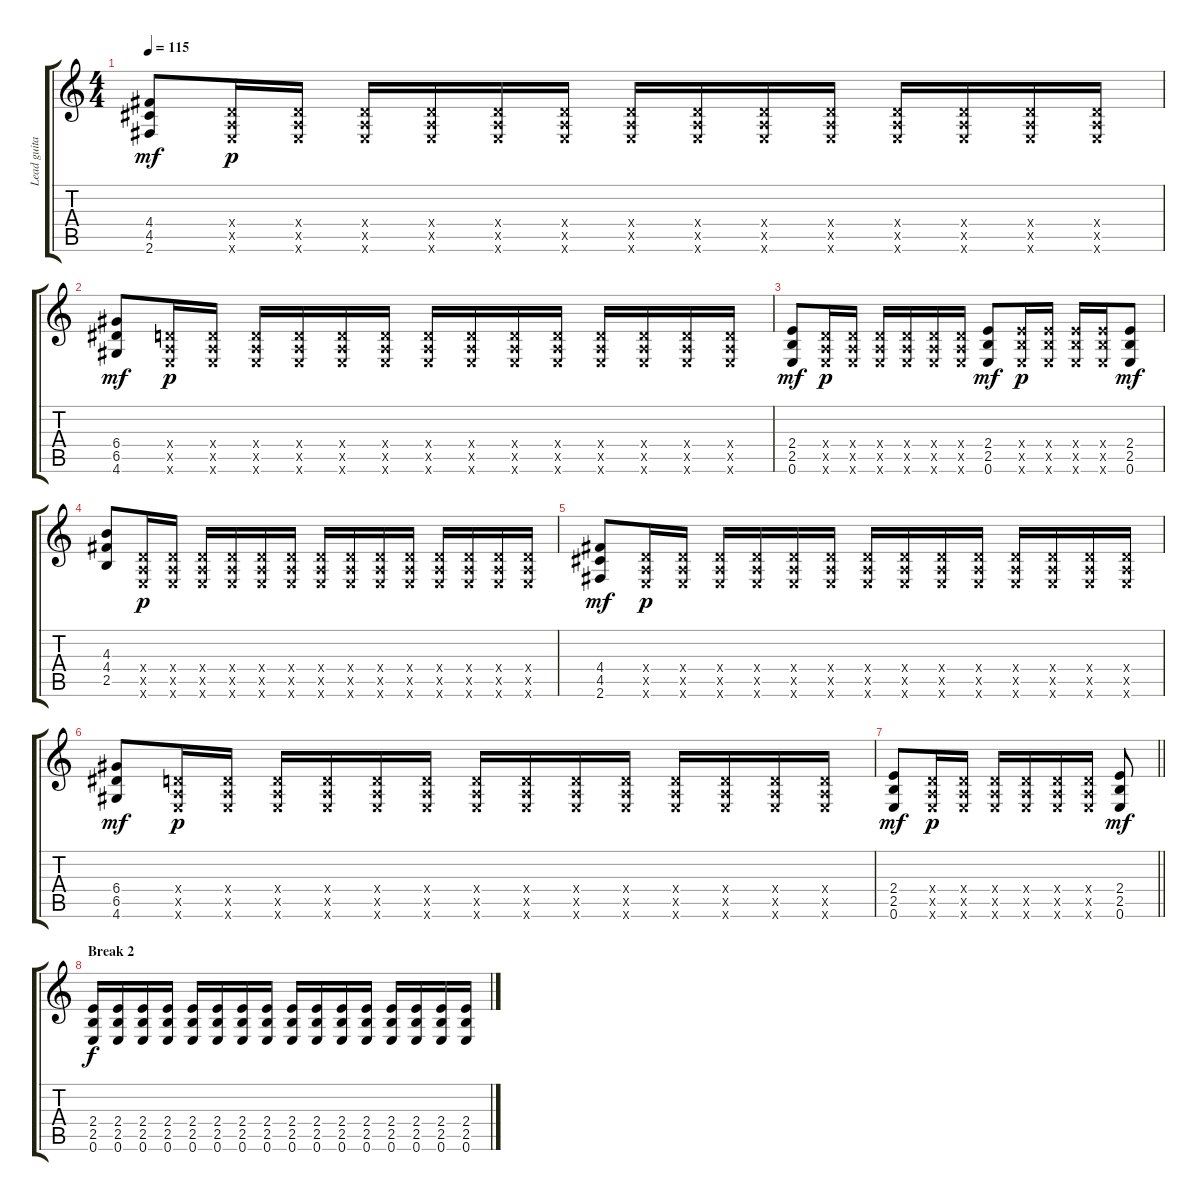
\track ("Lead guitare (Deryck)" "Lead guita") {instrument overdrivenguitar}
\staff {score tabs}
\tuning (E4 B3 G3 D3 A2 E2) {hide}
\ts (4 4)
\tempo 115
\clef g2
\ks c
(4.4 4.5 2.6).8{dy mf} (0.4{x} 0.5{x} 0.6{x}).16{dy p} (0.4{x} 0.5{x} 0.6{x}).16 (0.4{x} 0.5{x} 0.6{x}).16 (0.4{x} 0.5{x} 0.6{x}).16 (0.4{x} 0.5{x} 0.6{x}).16 (0.4{x} 0.5{x} 0.6{x}).16 (0.4{x} 0.5{x} 0.6{x}).16 (0.4{x} 0.5{x} 0.6{x}).16 (0.4{x} 0.5{x} 0.6{x}).16 (0.4{x} 0.5{x} 0.6{x}).16 (0.4{x} 0.5{x} 0.6{x}).16 (0.4{x} 0.5{x} 0.6{x}).16 (0.4{x} 0.5{x} 0.6{x}).16 (0.4{x} 0.5{x} 0.6{x}).16 |
(6.4 6.5 4.6).8{dy mf} (0.4{x} 0.5{x} 0.6{x}).16{dy p} (0.4{x} 0.5{x} 0.6{x}).16 (0.4{x} 0.5{x} 0.6{x}).16 (0.4{x} 0.5{x} 0.6{x}).16 (0.4{x} 0.5{x} 0.6{x}).16 (0.4{x} 0.5{x} 0.6{x}).16 (0.4{x} 0.5{x} 0.6{x}).16 (0.4{x} 0.5{x} 0.6{x}).16 (0.4{x} 0.5{x} 0.6{x}).16 (0.4{x} 0.5{x} 0.6{x}).16 (0.4{x} 0.5{x} 0.6{x}).16 (0.4{x} 0.5{x} 0.6{x}).16 (0.4{x} 0.5{x} 0.6{x}).16 (0.4{x} 0.5{x} 0.6{x}).16 |
(2.4 2.5 0.6).8{dy mf} (0.4{x} 0.5{x} 0.6{x}).16{dy p} (0.4{x} 0.5{x} 0.6{x}).16 (0.4{x} 0.5{x} 0.6{x}).16 (0.4{x} 0.5{x} 0.6{x}).16 (0.4{x} 0.5{x} 0.6{x}).16 (0.4{x} 0.5{x} 0.6{x}).16 (2.4 2.5 0.6).8{dy mf} (2.4{x} 2.5{x} 0.6{x}).16{dy p} (2.4{x} 2.5{x} 0.6{x}).16 (2.4{x} 2.5{x} 0.6{x}).16 (2.4{x} 2.5{x} 0.6{x}).16 (2.4 2.5 0.6).8{dy mf} |
(4.3 4.4 2.5).8 (0.4{x} 0.5{x} 0.6{x}).16{dy p} (0.4{x} 0.5{x} 0.6{x}).16 (0.4{x} 0.5{x} 0.6{x}).16 (0.4{x} 0.5{x} 0.6{x}).16 (0.4{x} 0.5{x} 0.6{x}).16 (0.4{x} 0.5{x} 0.6{x}).16 (0.4{x} 0.5{x} 0.6{x}).16 (0.4{x} 0.5{x} 0.6{x}).16 (0.4{x} 0.5{x} 0.6{x}).16 (0.4{x} 0.5{x} 0.6{x}).16 (0.4{x} 0.5{x} 0.6{x}).16 (0.4{x} 0.5{x} 0.6{x}).16 (0.4{x} 0.5{x} 0.6{x}).16 (0.4{x} 0.5{x} 0.6{x}).16 |
(4.4 4.5 2.6).8{dy mf} (0.4{x} 0.5{x} 0.6{x}).16{dy p} (0.4{x} 0.5{x} 0.6{x}).16 (0.4{x} 0.5{x} 0.6{x}).16 (0.4{x} 0.5{x} 0.6{x}).16 (0.4{x} 0.5{x} 0.6{x}).16 (0.4{x} 0.5{x} 0.6{x}).16 (0.4{x} 0.5{x} 0.6{x}).16 (0.4{x} 0.5{x} 0.6{x}).16 (0.4{x} 0.5{x} 0.6{x}).16 (0.4{x} 0.5{x} 0.6{x}).16 (0.4{x} 0.5{x} 0.6{x}).16 (0.4{x} 0.5{x} 0.6{x}).16 (0.4{x} 0.5{x} 0.6{x}).16 (0.4{x} 0.5{x} 0.6{x}).16 |
(6.4 6.5 4.6).8{dy mf} (0.4{x} 0.5{x} 0.6{x}).16{dy p} (0.4{x} 0.5{x} 0.6{x}).16 (0.4{x} 0.5{x} 0.6{x}).16 (0.4{x} 0.5{x} 0.6{x}).16 (0.4{x} 0.5{x} 0.6{x}).16 (0.4{x} 0.5{x} 0.6{x}).16 (0.4{x} 0.5{x} 0.6{x}).16 (0.4{x} 0.5{x} 0.6{x}).16 (0.4{x} 0.5{x} 0.6{x}).16 (0.4{x} 0.5{x} 0.6{x}).16 (0.4{x} 0.5{x} 0.6{x}).16 (0.4{x} 0.5{x} 0.6{x}).16 (0.4{x} 0.5{x} 0.6{x}).16 (0.4{x} 0.5{x} 0.6{x}).16 |
\barLineRight lightlight
(2.4 2.5 0.6).8{dy mf} (0.4{x} 0.5{x} 0.6{x}).16{dy p} (0.4{x} 0.5{x} 0.6{x}).16 (0.4{x} 0.5{x} 0.6{x}).16 (0.4{x} 0.5{x} 0.6{x}).16 (0.4{x} 0.5{x} 0.6{x}).16 (0.4{x} 0.5{x} 0.6{x}).16 (2.4 2.5 0.6).8{dy mf} |
\section ("" "Break 2")
(2.4 2.5 0.6).16{dy f} (2.4 2.5 0.6).16 (2.4 2.5 0.6).16 (2.4 2.5 0.6).16 (2.4 2.5 0.6).16 (2.4 2.5 0.6).16 (2.4 2.5 0.6).16 (2.4 2.5 0.6).16 (2.4 2.5 0.6).16 (2.4 2.5 0.6).16 (2.4 2.5 0.6).16 (2.4 2.5 0.6).16 (2.4 2.5 0.6).16 (2.4 2.5 0.6).16 (2.4 2.5 0.6).16 (2.4 2.5 0.6).16
